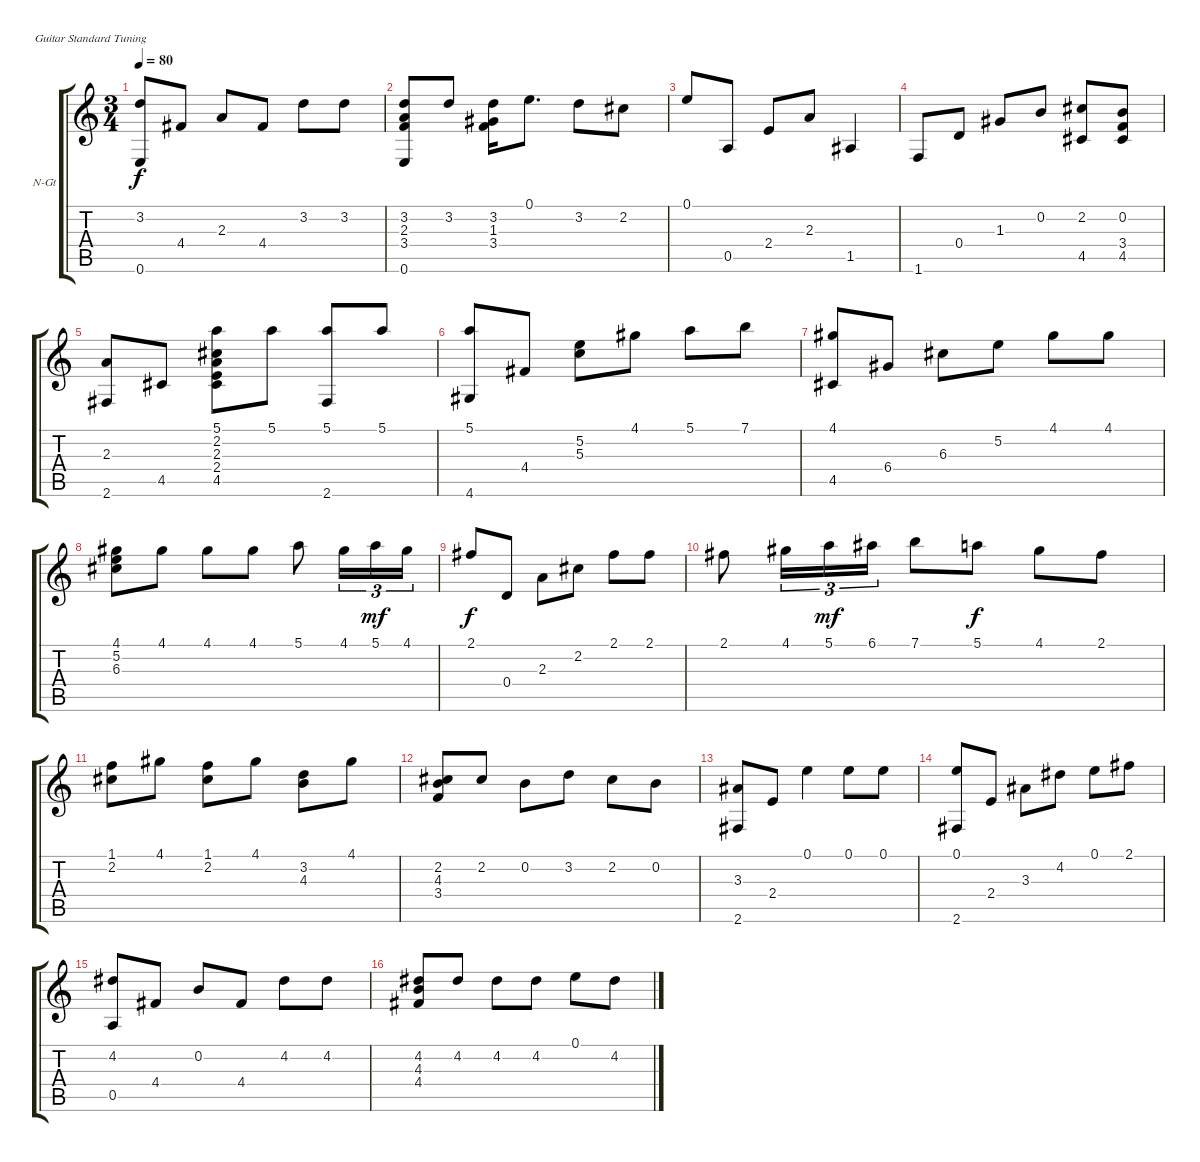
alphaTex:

\bracketExtendMode groupsimilarinstruments
\firstSystemTrackNameOrientation horizontal
\otherSystemsTrackNameOrientation horizontal
\track ("Untitled" "N-Gt") {instrument acousticguitarnylon}
\staff {score tabs}
\tuning (E4 B3 G3 D3 A2 E2)
\ts (3 4)
\tempo 80
\clef g2
\ks c
(3.2 0.6).8{dy f} 4.4.8 2.3.8 4.4.8 3.2.8 3.2.8 |
(3.2 2.3 3.4 0.6).8 3.2.8 (3.2 1.3 3.4).16 0.1.8{d} 3.2.8 2.2.8 |
0.1.8 0.5.8 2.4.8 2.3.8 1.5.4 |
1.6.8 0.4.8 1.3.8 0.2.8 (2.2 4.5).8 (0.2 3.4 4.5).8 |
(2.3 2.6).8 4.5.8 (5.1 2.2 2.3 2.4 4.5).8 5.1.8 (5.1 2.6).8 5.1.8 |
(5.1 4.6).8 4.4.8 (5.2 5.3).8 4.1.8 5.1.8 7.1.8 |
(4.1 4.5).8 6.4.8 6.3.8 5.2.8 4.1.8 4.1.8 |
(4.1 5.2 6.3).8 4.1.8 4.1.8 4.1.8 5.1.8 4.1.16{tu (3 2)} 5.1.16{tu (3 2) dy mf} 4.1.16{tu (3 2)} |
2.1.8{dy f} 0.4.8 2.3.8 2.2.8 2.1.8 2.1.8 |
2.1.8 4.1.16{tu (3 2)} 5.1.16{tu (3 2) dy mf} 6.1.16{tu (3 2)} 7.1.8 5.1.8{dy f} 4.1.8 2.1.8 |
(1.1 2.2).8 4.1.8 (1.1 2.2).8 4.1.8 (3.2 4.3).8 4.1.8 |
(2.2 4.3 3.4).8 2.2.8 0.2.8 3.2.8 2.2.8 0.2.8 |
(3.3 2.6).8 2.4.8 0.1.4 0.1.8 0.1.8 |
(0.1 2.6).8 2.4.8 3.3.8 4.2.8 0.1.8 2.1.8 |
(4.2 0.5).8 4.4.8 0.2.8 4.4.8 4.2.8 4.2.8 |
(4.2 4.3 4.4).8 4.2.8 4.2.8 4.2.8 0.1.8 4.2.8
